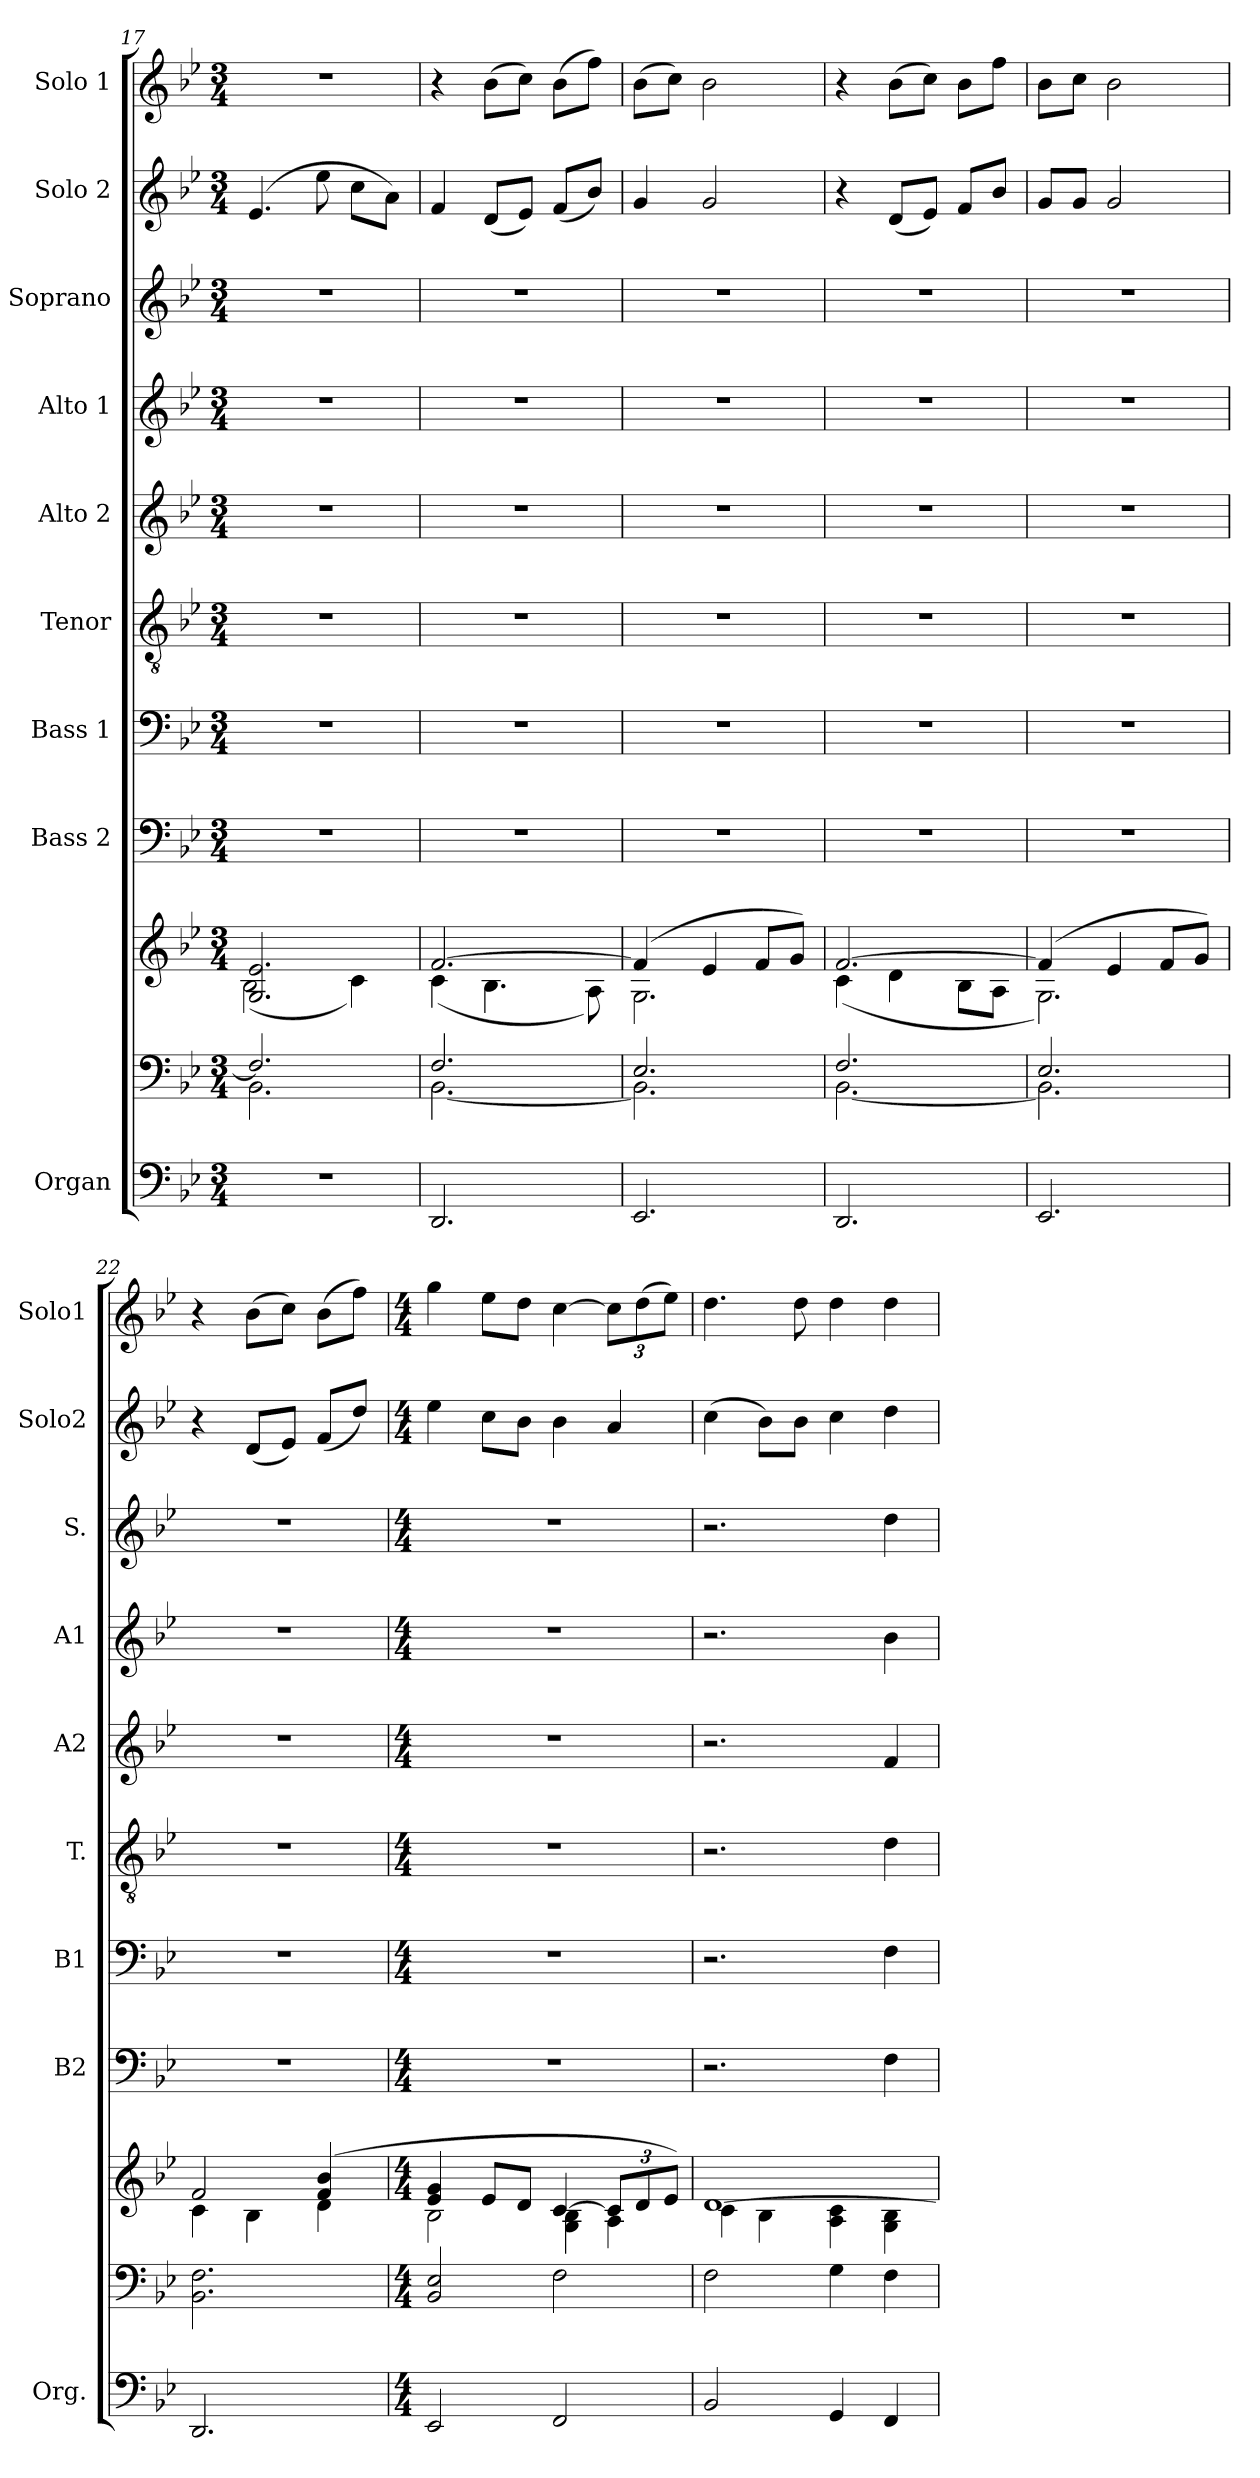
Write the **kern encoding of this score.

**kern	**kern	**kern	**kern	**kern	**kern	**kern	**kern	**kern	**kern	**kern
*part9	*part9	*part9	*part8	*part7	*part6	*part5	*part4	*part3	*part2	*part1
*staff11	*staff10	*staff9	*staff8	*staff7	*staff6	*staff5	*staff4	*staff3	*staff2	*staff1
*I"Organ	*	*	*I"Bass 2	*I"Bass 1	*I"Tenor	*I"Alto 2	*I"Alto 1	*I"Soprano	*I"Solo 2	*I"Solo 1
*I'Org.	*	*	*I'B2	*I'B1	*I'T.	*I'A2	*I'A1	*I'S.	*I'Solo2	*I'Solo1
*clefF4	*clefF4	*clefG2	*clefF4	*clefF4	*clefGv2	*clefG2	*clefG2	*clefG2	*clefG2	*clefG2
*k[b-e-]	*k[b-e-]	*k[b-e-]	*k[b-e-]	*k[b-e-]	*k[b-e-]	*k[b-e-]	*k[b-e-]	*k[b-e-]	*k[b-e-]	*k[b-e-]
*M3/4	*M3/4	*M3/4	*M3/4	*M3/4	*M3/4	*M3/4	*M3/4	*M3/4	*M3/4	*M3/4
=17	=17	=17	=17	=17	=17	=17	=17	=17	=17	=17
*	*^	*^	*	*	*	*	*	*	*	*
2.r	2.F/]	2.BB-\	2.G/ 2.e-/	(<2B-\	2.r	2.r	2.r	2.r	2.r	2.r	(>4.e-/	2.r
.	.	.	.	.	.	.	.	.	.	.	8ee-\	.
.	.	.	.	4c\)	.	.	.	.	.	.	8cc\L	.
.	.	.	.	.	.	.	.	.	.	.	8a\J)	.
=18	=18	=18	=18	=18	=18	=18	=18	=18	=18	=18	=18	=18
2.DD/	2.F/	[2.BB-\	[2.f/	(<4c\	2.r	2.r	2.r	2.r	2.r	2.r	4f/	4r
.	.	.	.	4.B-\	.	.	.	.	.	.	(<8d/L	(>8b-\L
.	.	.	.	.	.	.	.	.	.	.	8e-/J)	8cc\J)
.	.	.	.	.	.	.	.	.	.	.	(<8f/L	(>8b-\L
.	.	.	.	8A\)	.	.	.	.	.	.	8b-/J)	8ff\J)
=19	=19	=19	=19	=19	=19	=19	=19	=19	=19	=19	=19	=19
2.EE-/	2.E-/	2.BB-\]	(>4f/]	2.G\	2.r	2.r	2.r	2.r	2.r	2.r	4g/	(>8b-\L
.	.	.	.	.	.	.	.	.	.	.	.	8cc\J)
.	.	.	4e-/	.	.	.	.	.	.	.	2g/	2b-\
.	.	.	8f/L	.	.	.	.	.	.	.	.	.
.	.	.	8g/J)	.	.	.	.	.	.	.	.	.
=20	=20	=20	=20	=20	=20	=20	=20	=20	=20	=20	=20	=20
2.DD/	2.F/	[2.BB-\	[2.f/	(<4c\	2.r	2.r	2.r	2.r	2.r	2.r	4r	4r
.	.	.	.	4d\	.	.	.	.	.	.	(<8d/L	(>8b-\L
.	.	.	.	.	.	.	.	.	.	.	8e-/J)	8cc\J)
.	.	.	.	8B-\L	.	.	.	.	.	.	8f/L	8b-\L
.	.	.	.	8A\J	.	.	.	.	.	.	8b-/J	8ff\J
=21	=21	=21	=21	=21	=21	=21	=21	=21	=21	=21	=21	=21
2.EE-/	2.E-/	2.BB-\]	(>4f/]	2.G\)	2.r	2.r	2.r	2.r	2.r	2.r	8g/L	8b-\L
.	.	.	.	.	.	.	.	.	.	.	8g/J	8cc\J
.	.	.	4e-/	.	.	.	.	.	.	.	2g/	2b-\
.	.	.	8f/L	.	.	.	.	.	.	.	.	.
.	.	.	8g/J)	.	.	.	.	.	.	.	.	.
*	*v	*v	*	*	*	*	*	*	*	*	*	*
=22	=22	=22	=22	=22	=22	=22	=22	=22	=22	=22	=22
2.DD/	2.BB-\ 2.F\	2f/	4c\	2.r	2.r	2.r	2.r	2.r	2.r	4r	4r
.	.	.	4B-\	.	.	.	.	.	.	(<8d/L	(>8b-\L
.	.	.	.	.	.	.	.	.	.	8e-/J)	8cc\J)
.	.	(>4f/ 4b-/	4d\	.	.	.	.	.	.	(<8f/L	(>8b-\L
.	.	.	.	.	.	.	.	.	.	8dd/J)	8ff\J)
=23	=23	=23	=23	=23	=23	=23	=23	=23	=23	=23	=23
*M4/4	*M4/4	*M4/4	*	*M4/4	*M4/4	*M4/4	*M4/4	*M4/4	*M4/4	*M4/4	*M4/4
2EE-/	2BB-/ 2E-/	4e-/ 4g/	2B-\	1r	1r	1r	1r	1r	1r	4ee-\	4gg\
.	.	8e-/L	.	.	.	.	.	.	.	8cc\L	8ee-\L
.	.	8d/J	.	.	.	.	.	.	.	8b-\J	8dd\J
2FF/	2F\	[4c/	4G\ 4B-\	.	.	.	.	.	.	4b-\	[4cc\
*	*	*Xbrackettup	*	*	*	*	*	*	*	*	*Xbrackettup
.	.	12c/L]	4A\	.	.	.	.	.	.	4a/	12cc\L]
.	.	12d/	.	.	.	.	.	.	.	.	(>12dd\
.	.	12e-/J)	.	.	.	.	.	.	.	.	12ee-\J)
=24	=24	=24	=24	=24	=24	=24	=24	=24	=24	=24	=24
2BB-/	2F\	[1d	4c\	2.r	2.r	2.r	2.r	2.r	2.r	(>4cc\	4.dd\
.	.	.	4B-\	.	.	.	.	.	.	8b-\L)	.
.	.	.	.	.	.	.	.	.	.	8b-\J	8dd\
4GG/	4G\	.	4A\ 4c\	.	.	.	.	.	.	4cc\	4dd\
4FF/	4F\	.	4G\ 4B-\	4F\	4F\	4d\	4f/	4b-\	4dd\	4dd\	4dd\
*	*	*v	*v	*	*	*	*	*	*	*	*
=	=	=	=	=	=	=	=	=	=	=
*-	*-	*-	*-	*-	*-	*-	*-	*-	*-	*-
